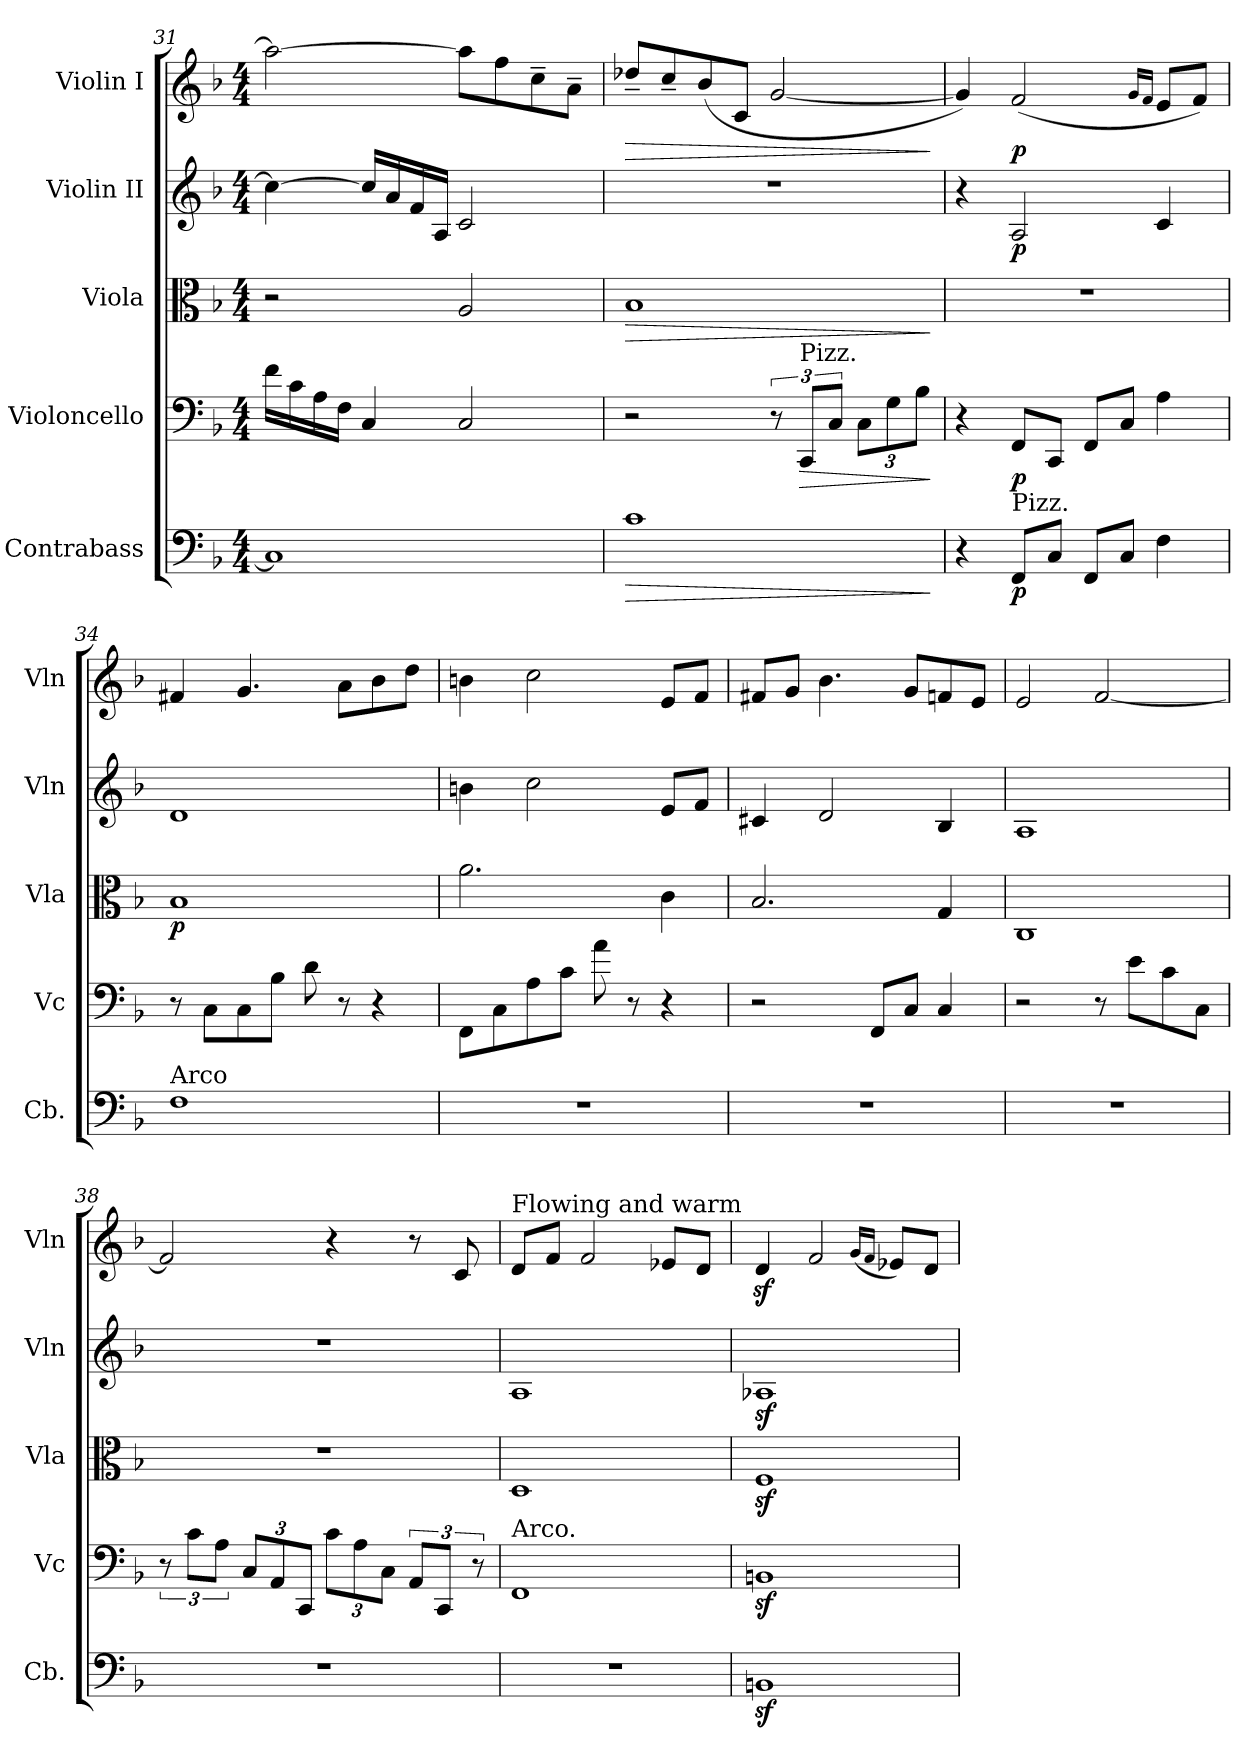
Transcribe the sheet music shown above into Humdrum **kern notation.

**kern	**dynam	**kern	**dynam	**kern	**dynam	**kern	**dynam	**kern	**dynam
*part5	*part5	*part4	*part4	*part3	*part3	*part2	*part2	*part1	*part1
*staff5	*staff5	*staff4	*staff4	*staff3	*staff3	*staff2	*staff2	*staff1	*staff1
*I"Contrabass	*	*I"Violoncello	*	*I"Viola	*	*I"Violin II	*	*I"Violin I	*
*I'Cb.	*	*I'Vc	*	*I'Vla	*	*I'Vln	*	*I'Vln	*
*clefF4	*	*clefF4	*	*clefC3	*	*clefG2	*	*clefG2	*
*ITrd7c12	*	*	*	*	*	*	*	*	*
*k[b-]	*	*k[b-]	*	*k[b-]	*	*k[b-]	*	*k[b-]	*
*M4/4	*	*M4/4	*	*M4/4	*	*M4/4	*	*M4/4	*
=31	=31	=31	=31	=31	=31	=31	=31	=31	=31
1CC]	.	16f\LL	.	2r	.	4cc\_	.	2aa\_	.
.	.	16c\	.	.	.	.	.	.	.
.	.	16A\	.	.	.	.	.	.	.
.	.	16F\JJ	.	.	.	.	.	.	.
.	.	4C/	.	.	.	16cc/LL]	.	.	.
.	.	.	.	.	.	16a/	.	.	.
.	.	.	.	.	.	16f/	.	.	.
.	.	.	.	.	.	16A/JJ	.	.	.
.	.	2C/	.	2A/	.	2c/	.	8aa\L]	.
.	.	.	.	.	.	.	.	8ff\	.
.	.	.	.	.	.	.	.	8cc~\	.
.	.	.	.	.	.	.	.	8a~\J	.
!!LO:LB:g=z
=32	=32	=32	=32	=32	=32	=32	=32	=32	=32
!	!LO:HP:b	!	!	!	!LO:HP:b	!	!	!	!LO:HP:b
1C	>	2r	.	1B-	>	1r	.	8dd-X~/L	>
.	.	.	.	.	.	.	.	8cc~/	.
.	.	.	.	.	.	.	.	(8b-/	.
.	.	.	.	.	.	.	.	8c/J	.
.	.	12r	.	.	.	.	.	[2g/	.
!	!	!LO:TX:a:t=Pizz.	!	!	!	!	!	!	!
!	!	!	!LO:HP:b	!	!	!	!	!	!
.	.	12CC/L	>	.	.	.	.	.	.
.	.	12C/J	.	.	.	.	.	.	.
*	*	*Xbrackettup	*	*	*	*	*	*	*
.	.	12C\L	.	.	.	.	.	.	.
.	.	12G\	.	.	.	.	.	.	.
.	.	12B-\J	.	.	.	.	.	.	.
.	]	.	]	.	]	.	.	.	]
=33	=33	=33	=33	=33	=33	=33	=33	=33	=33
4r	.	4r	.	1r	.	4r	.	4g/])	.
!LO:TX:a:t=Pizz.	!	!	!	!	!	!	!	!	!
!	!LO:DY:b	!	!LO:DY:b	!	!	!	!LO:DY:b	!	!LO:DY:b
8FFF/L	p	8FF/L	p	.	.	2A/	p	(>2f/	p
8CC/J	.	8CC/J	.	.	.	.	.	.	.
8FFF/L	.	8FF/L	.	.	.	.	.	.	.
8CC/J	.	8C/J	.	.	.	.	.	.	.
.	.	.	.	.	.	.	.	16qg/LL	.
.	.	.	.	.	.	.	.	16qf/JJ	.
4FF\	.	4A\	.	.	.	4c/	.	8e/L	.
.	.	.	.	.	.	.	.	8f/J)	.
=34	=34	=34	=34	=34	=34	=34	=34	=34	=34
!LO:TX:a:t=Arco	!	!	!	!	!	!	!	!	!
!	!	!	!	!	!LO:DY:b	!	!	!	!
1FF	.	8r	.	1B-	p	1d	.	4f#X/	.
.	.	8C\L	.	.	.	.	.	.	.
.	.	8C\	.	.	.	.	.	4.g/	.
.	.	8B-\J	.	.	.	.	.	.	.
.	.	8d\	.	.	.	.	.	.	.
.	.	8r	.	.	.	.	.	8a\L	.
.	.	4r	.	.	.	.	.	8b-\	.
.	.	.	.	.	.	.	.	8dd\J	.
=35	=35	=35	=35	=35	=35	=35	=35	=35	=35
1r	.	8FF\L	.	2.a\	.	4bn\	.	4bn\	.
.	.	8C\	.	.	.	.	.	.	.
.	.	8A\	.	.	.	2cc\	.	2cc\	.
.	.	8c\J	.	.	.	.	.	.	.
.	.	8a\	.	.	.	.	.	.	.
.	.	8r	.	.	.	.	.	.	.
.	.	4r	.	4c\	.	8e/L	.	8e/L	.
.	.	.	.	.	.	8f/J	.	8f/J	.
=36	=36	=36	=36	=36	=36	=36	=36	=36	=36
1r	.	2r	.	2.B-/	.	4c#X/	.	8f#X/L	.
.	.	.	.	.	.	.	.	8g/J	.
.	.	.	.	.	.	2d/	.	4.b-\	.
.	.	8FF/L	.	.	.	.	.	.	.
.	.	8C/J	.	.	.	.	.	8g/L	.
.	.	4C/	.	4G/	.	4B-/	.	8fn/	.
.	.	.	.	.	.	.	.	8e/J	.
!!LO:PB:g=z
=37	=37	=37	=37	=37	=37	=37	=37	=37	=37
1r	.	2r	.	1C	.	1A	.	2e/	.
.	.	8r	.	.	.	.	.	[2f/	.
.	.	8e\L	.	.	.	.	.	.	.
.	.	8c\	.	.	.	.	.	.	.
.	.	8C\J	.	.	.	.	.	.	.
=38	=38	=38	=38	=38	=38	=38	=38	=38	=38
*	*	*brackettup	*	*	*	*	*	*	*
1r	.	12r	.	1r	.	1r	.	2f/]	.
.	.	12c\L	.	.	.	.	.	.	.
.	.	12A\J	.	.	.	.	.	.	.
*	*	*Xbrackettup	*	*	*	*	*	*	*
.	.	12C/L	.	.	.	.	.	.	.
.	.	12AA/	.	.	.	.	.	.	.
.	.	12CC/J	.	.	.	.	.	.	.
.	.	12c\L	.	.	.	.	.	4r	.
.	.	12A\	.	.	.	.	.	.	.
.	.	12C\J	.	.	.	.	.	.	.
*	*	*brackettup	*	*	*	*	*	*	*
.	.	12AA/L	.	.	.	.	.	8r	.
.	.	12CC/J	.	.	.	.	.	.	.
.	.	.	.	.	.	.	.	8c/	.
.	.	12r	.	.	.	.	.	.	.
=39	=39	=39	=39	=39	=39	=39	=39	=39	=39
!	!	!	!	!	!	!	!	!LO:TX:a:t=Flowing and warm	!
!	!	!LO:TX:a:t=Arco.	!	!	!	!	!	!	!
1r	.	1FF	.	1D	.	1A	.	8d/L	.
.	.	.	.	.	.	.	.	8f/J	.
.	.	.	.	.	.	.	.	2f/	.
.	.	.	.	.	.	.	.	8e-X/L	.
.	.	.	.	.	.	.	.	8d/J	.
=40	=40	=40	=40	=40	=40	=40	=40	=40	=40
1BBBnz<	.	1BBnz<	.	1Fz<	.	1A-Xz<	.	4dz</	.
.	.	.	.	.	.	.	.	2f/	.
.	.	.	.	.	.	.	.	(16qg/LL	.
.	.	.	.	.	.	.	.	16qf/JJ	.
.	.	.	.	.	.	.	.	8e-X/L)	.
.	.	.	.	.	.	.	.	8d/J	.
=	=	=	=	=	=	=	=	=	=
*-	*-	*-	*-	*-	*-	*-	*-	*-	*-
